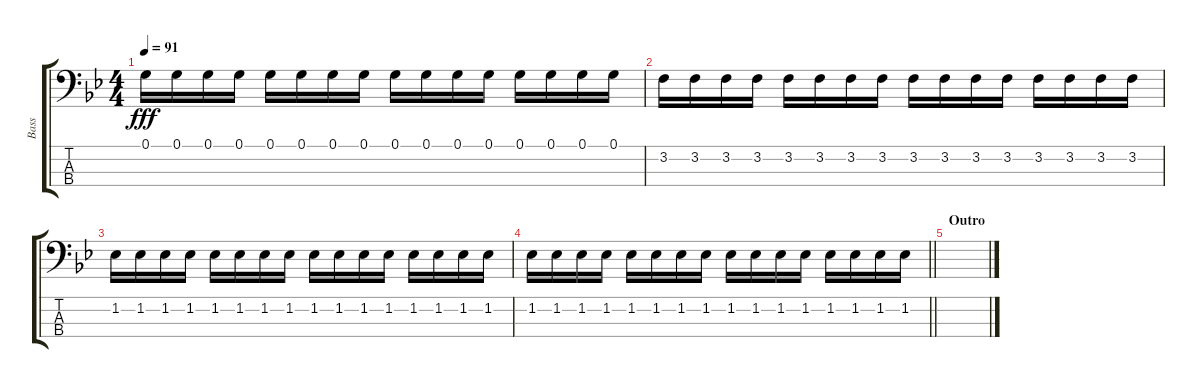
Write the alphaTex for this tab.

\track ("Bass" "Bass") {instrument electricbassfinger}
\staff {score tabs}
\tuning (G2 D2 A1 E1) {hide}
\ts (4 4)
\tempo 91
\clef f4
\ks bb
0.1.16{dy fff} 0.1.16 0.1.16 0.1.16 0.1.16 0.1.16 0.1.16 0.1.16 0.1.16 0.1.16 0.1.16 0.1.16 0.1.16 0.1.16 0.1.16 0.1.16 |
3.2.16 3.2.16 3.2.16 3.2.16 3.2.16 3.2.16 3.2.16 3.2.16 3.2.16 3.2.16 3.2.16 3.2.16 3.2.16 3.2.16 3.2.16 3.2.16 |
1.2.16 1.2.16 1.2.16 1.2.16 1.2.16 1.2.16 1.2.16 1.2.16 1.2.16 1.2.16 1.2.16 1.2.16 1.2.16 1.2.16 1.2.16 1.2.16 |
\barLineRight lightlight
1.2.16 1.2.16 1.2.16 1.2.16 1.2.16 1.2.16 1.2.16 1.2.16 1.2.16 1.2.16 1.2.16 1.2.16 1.2.16 1.2.16 1.2.16 1.2.16 |
\section ("" "Outro")
